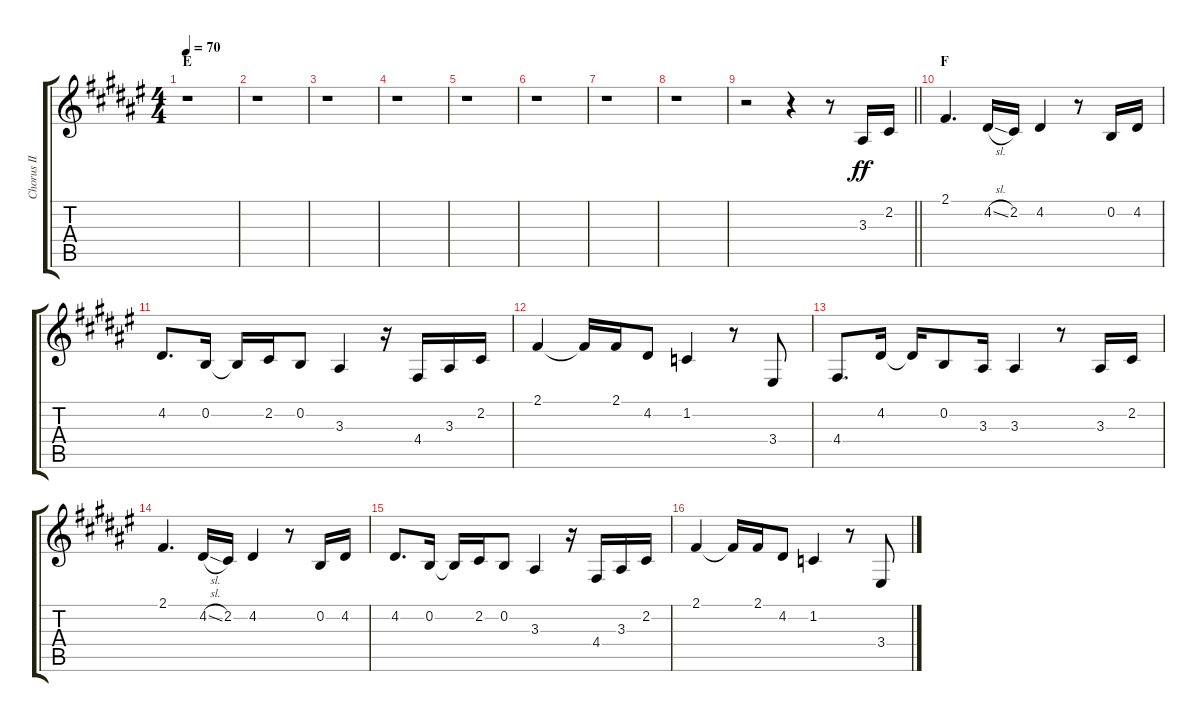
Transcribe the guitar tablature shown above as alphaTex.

\track ("Chorus II" "Chorus II") {instrument voiceoohs}
\staff {score tabs}
\tuning (E4 B3 G3 D3 A2 E2) {hide}
\ts (4 4)
\section ("" "E")
\tempo 70
\clef g2
\ks f#
r.1{dy ff} |
r.1 |
r.1 |
r.1 |
r.1 |
r.1 |
r.1 |
r.1 |
\barLineRight lightlight
r.2 r.4 r.8 3.3.16 2.2.16 |
\section ("" "F")
2.1.4{d} 4.2{sl}.16 2.2.16 4.2.4 r.8 0.2.16 4.2.16 |
4.2.8{d} 0.2.16 0.2{t}.16 2.2.16 0.2.8 3.3.4 r.16 4.4.16 3.3.16 2.2.16 |
2.1.4 2.1{t}.16 2.1.16 4.2.8 1.2.4 r.8 3.4.8 |
4.4.8{d} 4.2.16 4.2{t}.16 0.2.8 3.3.16 3.3.4 r.8 3.3.16 2.2.16 |
2.1.4{d} 4.2{sl}.16 2.2.16 4.2.4 r.8 0.2.16 4.2.16 |
4.2.8{d} 0.2.16 0.2{t}.16 2.2.16 0.2.8 3.3.4 r.16 4.4.16 3.3.16 2.2.16 |
2.1.4 2.1{t}.16 2.1.16 4.2.8 1.2.4 r.8 3.4.8
